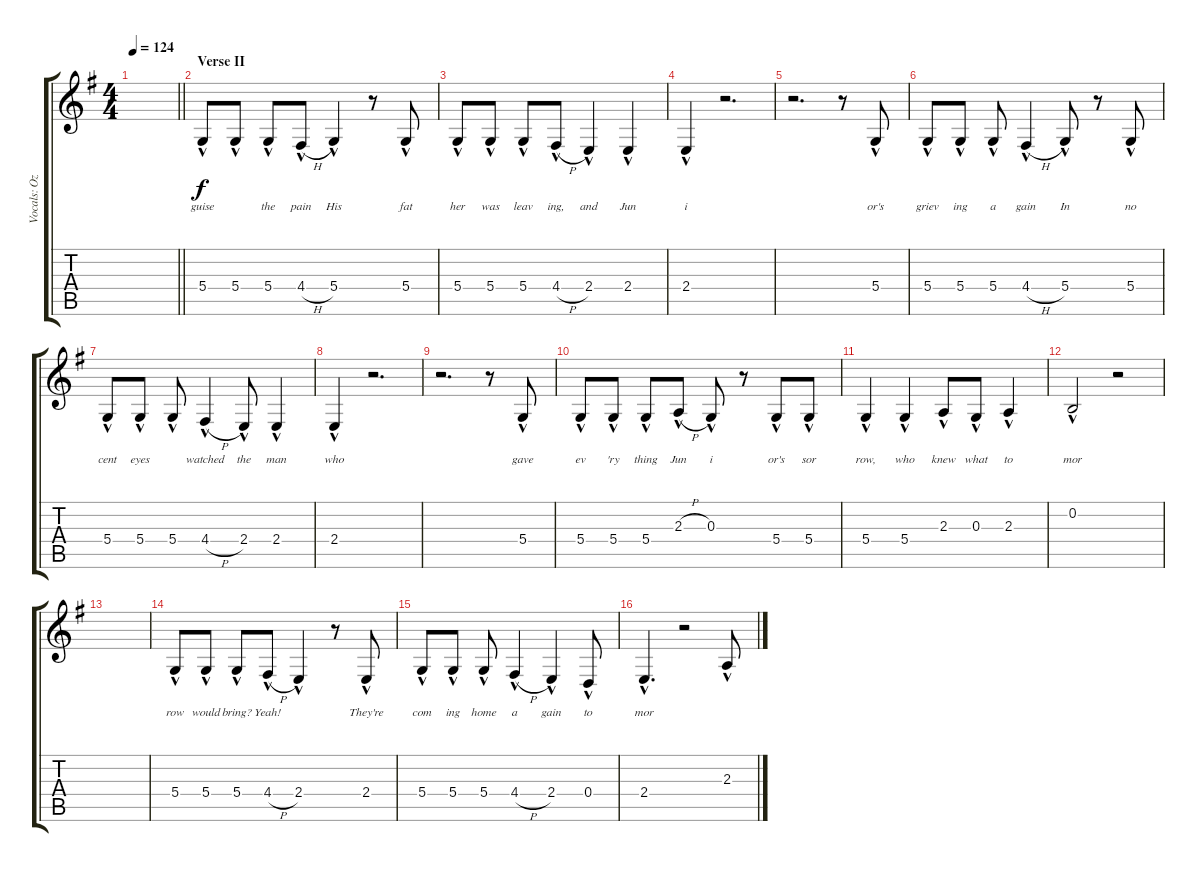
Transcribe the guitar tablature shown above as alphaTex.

\track ("Vocals: Ozzy" "Vocals: Oz") {instrument lead2sawtooth}
\staff {score tabs}
\tuning (E4 B3 G3 D3 A2 E2) {hide}
\ts (4 4)
\tempo 124
\clef g2
\barLineRight lightlight
\ks g
|
\section ("" "Verse II")
5.4{hac}.8{lyrics (0 "guise") lyrics (1 "") lyrics (2 "") lyrics (3 "") lyrics (4 "")} 5.4{hac}.8{lyrics (0 "") lyrics (1 "") lyrics (2 "") lyrics (3 "") lyrics (4 "")} 5.4{hac}.8{lyrics (0 "the") lyrics (1 "") lyrics (2 "") lyrics (3 "") lyrics (4 "")} 4.4{h hac}.8{lyrics (0 "pain") lyrics (1 "") lyrics (2 "") lyrics (3 "") lyrics (4 "")} 5.4{hac}.4{lyrics (0 "His") lyrics (1 "") lyrics (2 "") lyrics (3 "") lyrics (4 "")} r.8 5.4{hac}.8{lyrics (0 "fat") lyrics (1 "") lyrics (2 "") lyrics (3 "") lyrics (4 "")} |
5.4{hac}.8{lyrics (0 "her") lyrics (1 "") lyrics (2 "") lyrics (3 "") lyrics (4 "")} 5.4{hac}.8{lyrics (0 "was") lyrics (1 "") lyrics (2 "") lyrics (3 "") lyrics (4 "")} 5.4{hac}.8{lyrics (0 "leav") lyrics (1 "") lyrics (2 "") lyrics (3 "") lyrics (4 "")} 4.4{h hac}.8{lyrics (0 "ing,") lyrics (1 "") lyrics (2 "") lyrics (3 "") lyrics (4 "")} 2.4{hac}.4{lyrics (0 "and") lyrics (1 "") lyrics (2 "") lyrics (3 "") lyrics (4 "")} 2.4{hac}.4{lyrics (0 "Jun") lyrics (1 "") lyrics (2 "") lyrics (3 "") lyrics (4 "")} |
2.4{hac}.4{lyrics (0 "i") lyrics (1 "") lyrics (2 "") lyrics (3 "") lyrics (4 "")} r.2{d} |
r.2{d} r.8 5.4{hac}.8{lyrics (0 "or's") lyrics (1 "") lyrics (2 "") lyrics (3 "") lyrics (4 "")} |
5.4{hac}.8{lyrics (0 "griev") lyrics (1 "") lyrics (2 "") lyrics (3 "") lyrics (4 "")} 5.4{hac}.8{lyrics (0 "ing") lyrics (1 "") lyrics (2 "") lyrics (3 "") lyrics (4 "")} 5.4{hac}.8{lyrics (0 "a") lyrics (1 "") lyrics (2 "") lyrics (3 "") lyrics (4 "")} 4.4{h hac}.4{lyrics (0 "gain") lyrics (1 "") lyrics (2 "") lyrics (3 "") lyrics (4 "")} 5.4{hac}.8{lyrics (0 "In") lyrics (1 "") lyrics (2 "") lyrics (3 "") lyrics (4 "")} r.8 5.4{hac}.8{lyrics (0 "no") lyrics (1 "") lyrics (2 "") lyrics (3 "") lyrics (4 "")} |
5.4{hac}.8{lyrics (0 "cent") lyrics (1 "") lyrics (2 "") lyrics (3 "") lyrics (4 "")} 5.4{hac}.8{lyrics (0 "eyes") lyrics (1 "") lyrics (2 "") lyrics (3 "") lyrics (4 "")} 5.4{hac}.8{lyrics (0 "") lyrics (1 "") lyrics (2 "") lyrics (3 "") lyrics (4 "")} 4.4{h hac}.4{lyrics (0 "watched") lyrics (1 "") lyrics (2 "") lyrics (3 "") lyrics (4 "")} 2.4{hac}.8{lyrics (0 "the") lyrics (1 "") lyrics (2 "") lyrics (3 "") lyrics (4 "")} 2.4{hac}.4{lyrics (0 "man") lyrics (1 "") lyrics (2 "") lyrics (3 "") lyrics (4 "")} |
2.4{hac}.4{lyrics (0 "who") lyrics (1 "") lyrics (2 "") lyrics (3 "") lyrics (4 "")} r.2{d} |
r.2{d} r.8 5.4{hac}.8{lyrics (0 "gave") lyrics (1 "") lyrics (2 "") lyrics (3 "") lyrics (4 "")} |
5.4{hac}.8{lyrics (0 "ev") lyrics (1 "") lyrics (2 "") lyrics (3 "") lyrics (4 "")} 5.4{hac}.8{lyrics (0 "'ry") lyrics (1 "") lyrics (2 "") lyrics (3 "") lyrics (4 "")} 5.4{hac}.8{lyrics (0 "thing") lyrics (1 "") lyrics (2 "") lyrics (3 "") lyrics (4 "")} 2.3{h hac}.8{lyrics (0 "Jun") lyrics (1 "") lyrics (2 "") lyrics (3 "") lyrics (4 "")} 0.3{hac}.8{lyrics (0 "i") lyrics (1 "") lyrics (2 "") lyrics (3 "") lyrics (4 "")} r.8 5.4{hac}.8{lyrics (0 "or's") lyrics (1 "") lyrics (2 "") lyrics (3 "") lyrics (4 "")} 5.4{hac}.8{lyrics (0 "sor") lyrics (1 "") lyrics (2 "") lyrics (3 "") lyrics (4 "")} |
5.4{hac}.4{lyrics (0 "row,") lyrics (1 "") lyrics (2 "") lyrics (3 "") lyrics (4 "")} 5.4{hac}.4{lyrics (0 "who") lyrics (1 "") lyrics (2 "") lyrics (3 "") lyrics (4 "")} 2.3{hac}.8{lyrics (0 "knew") lyrics (1 "") lyrics (2 "") lyrics (3 "") lyrics (4 "")} 0.3{hac}.8{lyrics (0 "what") lyrics (1 "") lyrics (2 "") lyrics (3 "") lyrics (4 "")} 2.3{hac}.4{lyrics (0 "to") lyrics (1 "") lyrics (2 "") lyrics (3 "") lyrics (4 "")} |
0.2{hac}.2{lyrics (0 "mor") lyrics (1 "") lyrics (2 "") lyrics (3 "") lyrics (4 "")} r.2 |
|
5.4{hac}.8{lyrics (0 "row") lyrics (1 "") lyrics (2 "") lyrics (3 "") lyrics (4 "")} 5.4{hac}.8{lyrics (0 "would") lyrics (1 "") lyrics (2 "") lyrics (3 "") lyrics (4 "")} 5.4{hac}.8{lyrics (0 "bring?") lyrics (1 "") lyrics (2 "") lyrics (3 "") lyrics (4 "")} 4.4{h hac}.8{lyrics (0 "Yeah!") lyrics (1 "") lyrics (2 "") lyrics (3 "") lyrics (4 "")} 2.4{hac}.4{lyrics (0 "") lyrics (1 "") lyrics (2 "") lyrics (3 "") lyrics (4 "")} r.8 2.4{hac}.8{lyrics (0 "They're") lyrics (1 "") lyrics (2 "") lyrics (3 "") lyrics (4 "")} |
5.4{hac}.8{lyrics (0 "com") lyrics (1 "") lyrics (2 "") lyrics (3 "") lyrics (4 "")} 5.4{hac}.8{lyrics (0 "ing") lyrics (1 "") lyrics (2 "") lyrics (3 "") lyrics (4 "")} 5.4{hac}.8{lyrics (0 "home") lyrics (1 "") lyrics (2 "") lyrics (3 "") lyrics (4 "")} 4.4{h hac}.4{lyrics (0 "a") lyrics (1 "") lyrics (2 "") lyrics (3 "") lyrics (4 "")} 2.4{hac}.4{lyrics (0 "gain") lyrics (1 "") lyrics (2 "") lyrics (3 "") lyrics (4 "")} 0.4{hac}.8{lyrics (0 "to") lyrics (1 "") lyrics (2 "") lyrics (3 "") lyrics (4 "")} |
2.4{hac}.4{d lyrics (0 "mor") lyrics (1 "") lyrics (2 "") lyrics (3 "") lyrics (4 "")} r.2 2.3{h hac}.8{lyrics (0 "") lyrics (1 "") lyrics (2 "") lyrics (3 "") lyrics (4 "")}
